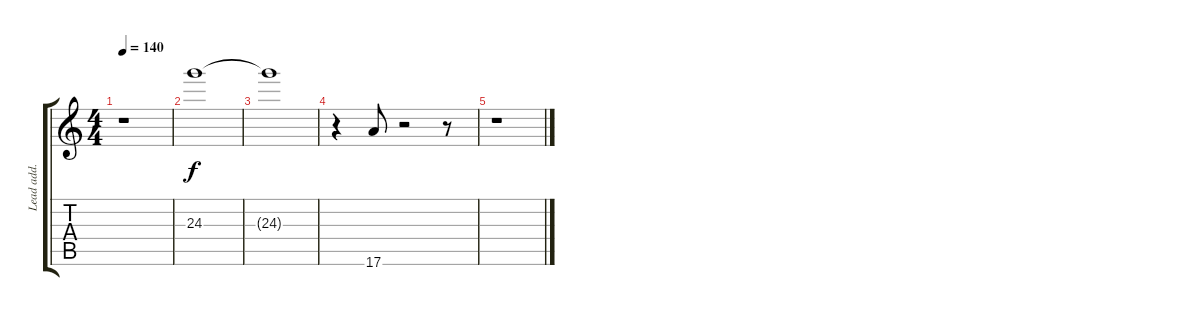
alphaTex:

\track ("Lead add. notes" "Lead add. ") {instrument guitarharmonics}
\staff {score tabs}
\tuning (E4 B3 G3 D3 A2 E2) {hide}
\ts (4 4)
\tempo 140
\clef g2
\ks c
r.1{dy f} |
24.3.1 |
24.3{t}.1 |
r.4 17.6.8 r.2 r.8 |
r.1
